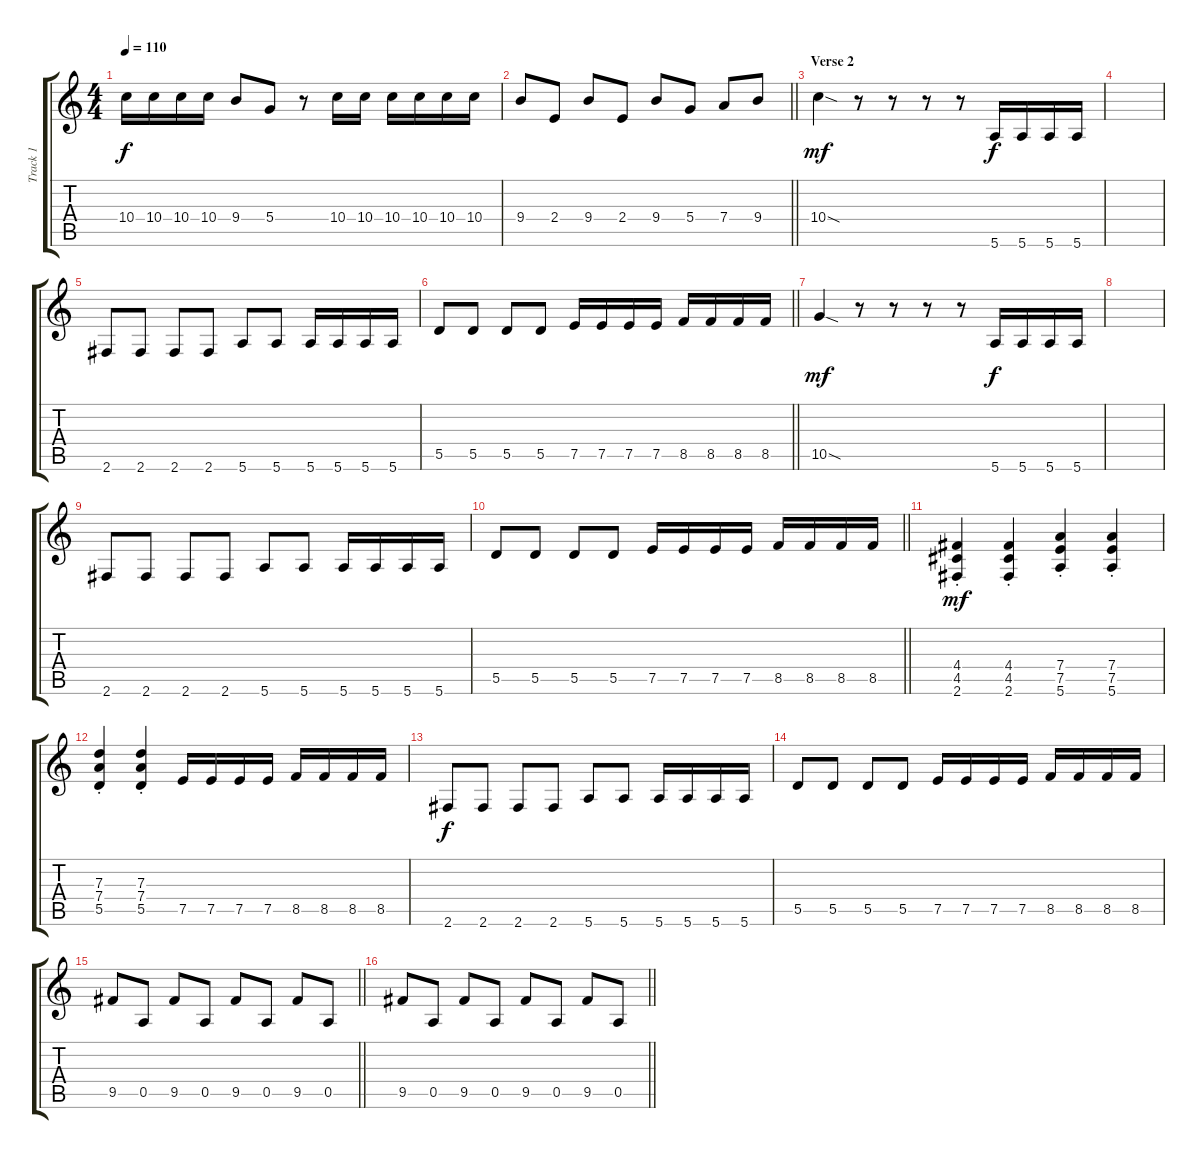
\track ("Track 1" "Track 1") {instrument distortionguitar}
\staff {score tabs}
\tuning (E4 B3 G3 D3 A2 E2) {hide}
\ts (4 4)
\tempo 110
\clef g2
\ks c
10.4.16{dy f} 10.4.16 10.4.16 10.4.16 9.4.8 5.4.8 r.8 10.4.16 10.4.16 10.4.16 10.4.16 10.4.16 10.4.16 |
\barLineRight lightlight
9.4.8 2.4.8 9.4.8 2.4.8 9.4.8 5.4.8 7.4.8 9.4.8 |
\section ("" "Verse 2")
10.4{sod}.4{dy mf} r.8 r.8 r.8 r.8 5.6.16{dy f} 5.6.16 5.6.16 5.6.16 |
|
2.6.8 2.6.8 2.6.8 2.6.8 5.6.8 5.6.8 5.6.16 5.6.16 5.6.16 5.6.16 |
\barLineRight lightlight
5.5.8 5.5.8 5.5.8 5.5.8 7.5.16 7.5.16 7.5.16 7.5.16 8.5.16 8.5.16 8.5.16 8.5.16 |
10.5{sod}.4{dy mf} r.8 r.8 r.8 r.8 5.6.16{dy f} 5.6.16 5.6.16 5.6.16 |
|
2.6.8 2.6.8 2.6.8 2.6.8 5.6.8 5.6.8 5.6.16 5.6.16 5.6.16 5.6.16 |
\barLineRight lightlight
5.5.8 5.5.8 5.5.8 5.5.8 7.5.16 7.5.16 7.5.16 7.5.16 8.5.16 8.5.16 8.5.16 8.5.16 |
(4.4{st} 4.5{st} 2.6{st}).4{dy mf} (4.4{st} 4.5{st} 2.6{st}).4 (7.4{st} 7.5{st} 5.6{st}).4 (7.4{st} 7.5{st} 5.6{st}).4 |
(7.3{st} 7.4{st} 5.5{st}).4 (7.3{st} 7.4{st} 5.5{st}).4 7.5.16 7.5.16 7.5.16 7.5.16 8.5.16 8.5.16 8.5.16 8.5.16 |
2.6.8{dy f} 2.6.8 2.6.8 2.6.8 5.6.8 5.6.8 5.6.16 5.6.16 5.6.16 5.6.16 |
5.5.8 5.5.8 5.5.8 5.5.8 7.5.16 7.5.16 7.5.16 7.5.16 8.5.16 8.5.16 8.5.16 8.5.16 |
\barLineRight lightlight
9.5.8 0.5.8 9.5.8 0.5.8 9.5.8 0.5.8 9.5.8 0.5.8 |
\barLineRight lightlight
9.5.8 0.5.8 9.5.8 0.5.8 9.5.8 0.5.8 9.5.8 0.5.8
